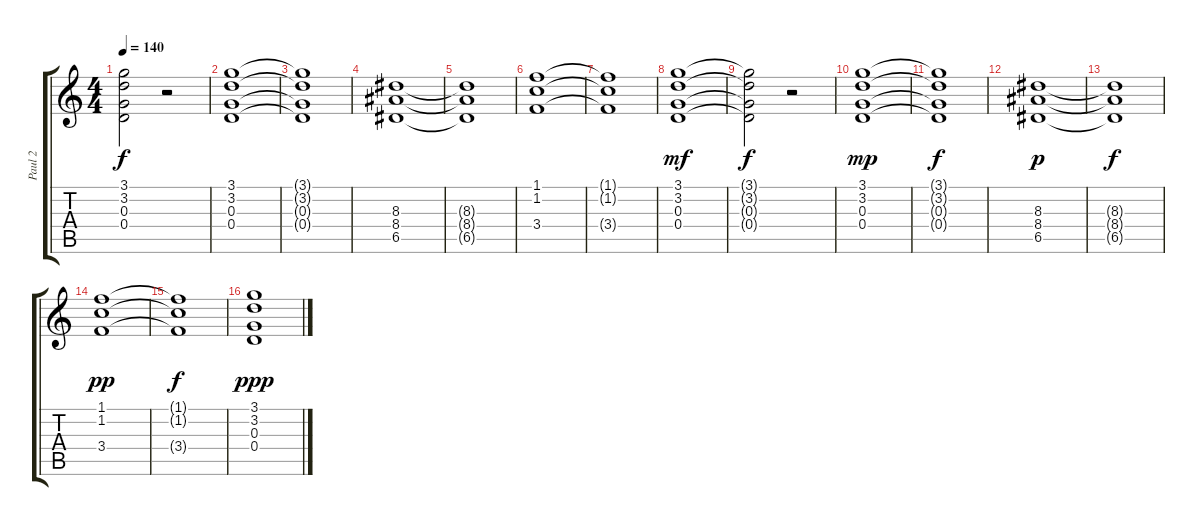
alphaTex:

\track ("Paul 2" "Paul 2") {instrument distortionguitar}
\staff {score tabs}
\tuning (E4 B3 G3 D3 A2 E2) {hide}
\ts (4 4)
\tempo 140
\clef g2
\ks c
(3.1{t} 3.2{t} 0.3{t} 0.4{t}).2{dy f} r.2 |
(3.1 3.2 0.3 0.4).1 |
(3.1{t} 3.2{t} 0.3{t} 0.4{t}).1 |
(8.3 8.4 6.5).1 |
(8.3{t} 8.4{t} 6.5{t}).1 |
(1.1 1.2 3.4).1 |
(1.1{t} 1.2{t} 3.4{t}).1 |
(3.1 3.2 0.3 0.4).1{dy mf} |
(3.1{t} 3.2{t} 0.3{t} 0.4{t}).2{dy f} r.2 |
(3.1 3.2 0.3 0.4).1{dy mp} |
(3.1{t} 3.2{t} 0.3{t} 0.4{t}).1{dy f} |
(8.3 8.4 6.5).1{dy p} |
(8.3{t} 8.4{t} 6.5{t}).1{dy f} |
(1.1 1.2 3.4).1{dy pp} |
(1.1{t} 1.2{t} 3.4{t}).1{dy f} |
(3.1 3.2 0.3 0.4).1{dy ppp}
